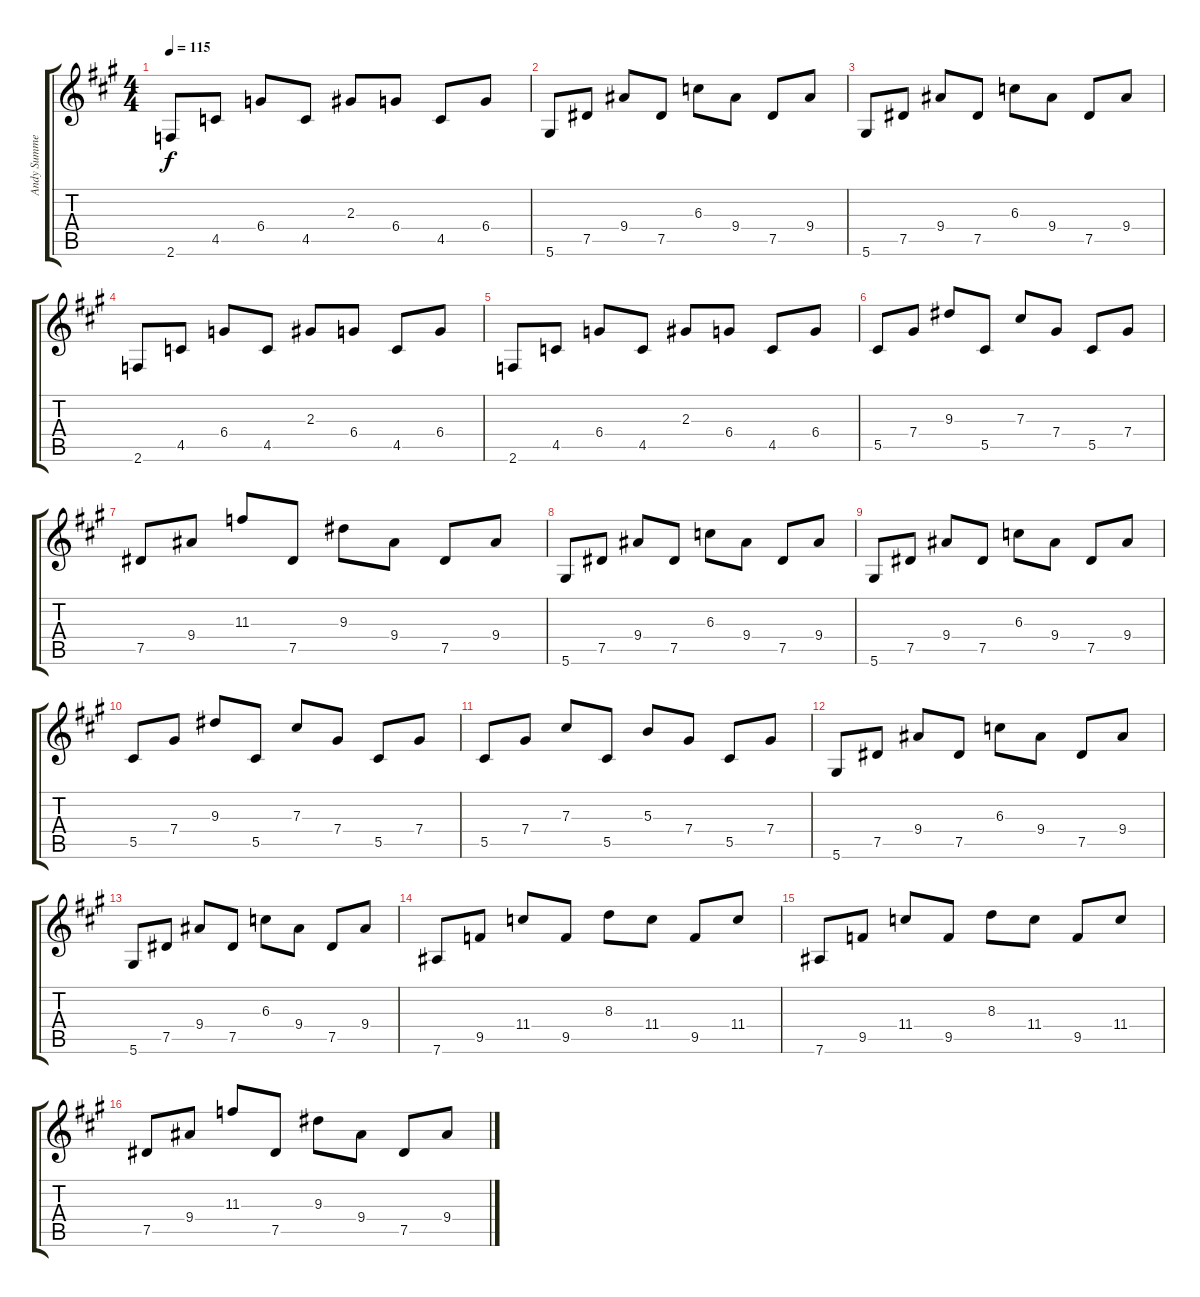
\track ("Andy Summers (Chorus)" "Andy Summe") {instrument electricguitarclean}
\staff {score tabs}
\tuning (Eb4 Bb3 Gb3 Db3 Ab2 Eb2) {hide}
\ts (4 4)
\tempo 115
\clef g2
\ks a
2.6.8{dy f} 4.5.8 6.4.8 4.5.8 2.3.8 6.4.8 4.5.8 6.4.8 |
5.6.8 7.5.8 9.4.8 7.5.8 6.3.8 9.4.8 7.5.8 9.4.8 |
5.6.8 7.5.8 9.4.8 7.5.8 6.3.8 9.4.8 7.5.8 9.4.8 |
2.6.8 4.5.8 6.4.8 4.5.8 2.3.8 6.4.8 4.5.8 6.4.8 |
2.6.8 4.5.8 6.4.8 4.5.8 2.3.8 6.4.8 4.5.8 6.4.8 |
5.5.8 7.4.8 9.3.8 5.5.8 7.3.8 7.4.8 5.5.8 7.4.8 |
7.5.8 9.4.8 11.3.8 7.5.8 9.3.8 9.4.8 7.5.8 9.4.8 |
5.6.8 7.5.8 9.4.8 7.5.8 6.3.8 9.4.8 7.5.8 9.4.8 |
5.6.8 7.5.8 9.4.8 7.5.8 6.3.8 9.4.8 7.5.8 9.4.8 |
5.5.8 7.4.8 9.3.8 5.5.8 7.3.8 7.4.8 5.5.8 7.4.8 |
5.5.8 7.4.8 7.3.8 5.5.8 5.3.8 7.4.8 5.5.8 7.4.8 |
5.6.8 7.5.8 9.4.8 7.5.8 6.3.8 9.4.8 7.5.8 9.4.8 |
5.6.8 7.5.8 9.4.8 7.5.8 6.3.8 9.4.8 7.5.8 9.4.8 |
7.6.8 9.5.8 11.4.8 9.5.8 8.3.8 11.4.8 9.5.8 11.4.8 |
7.6.8 9.5.8 11.4.8 9.5.8 8.3.8 11.4.8 9.5.8 11.4.8 |
7.5.8 9.4.8 11.3.8 7.5.8 9.3.8 9.4.8 7.5.8 9.4.8
